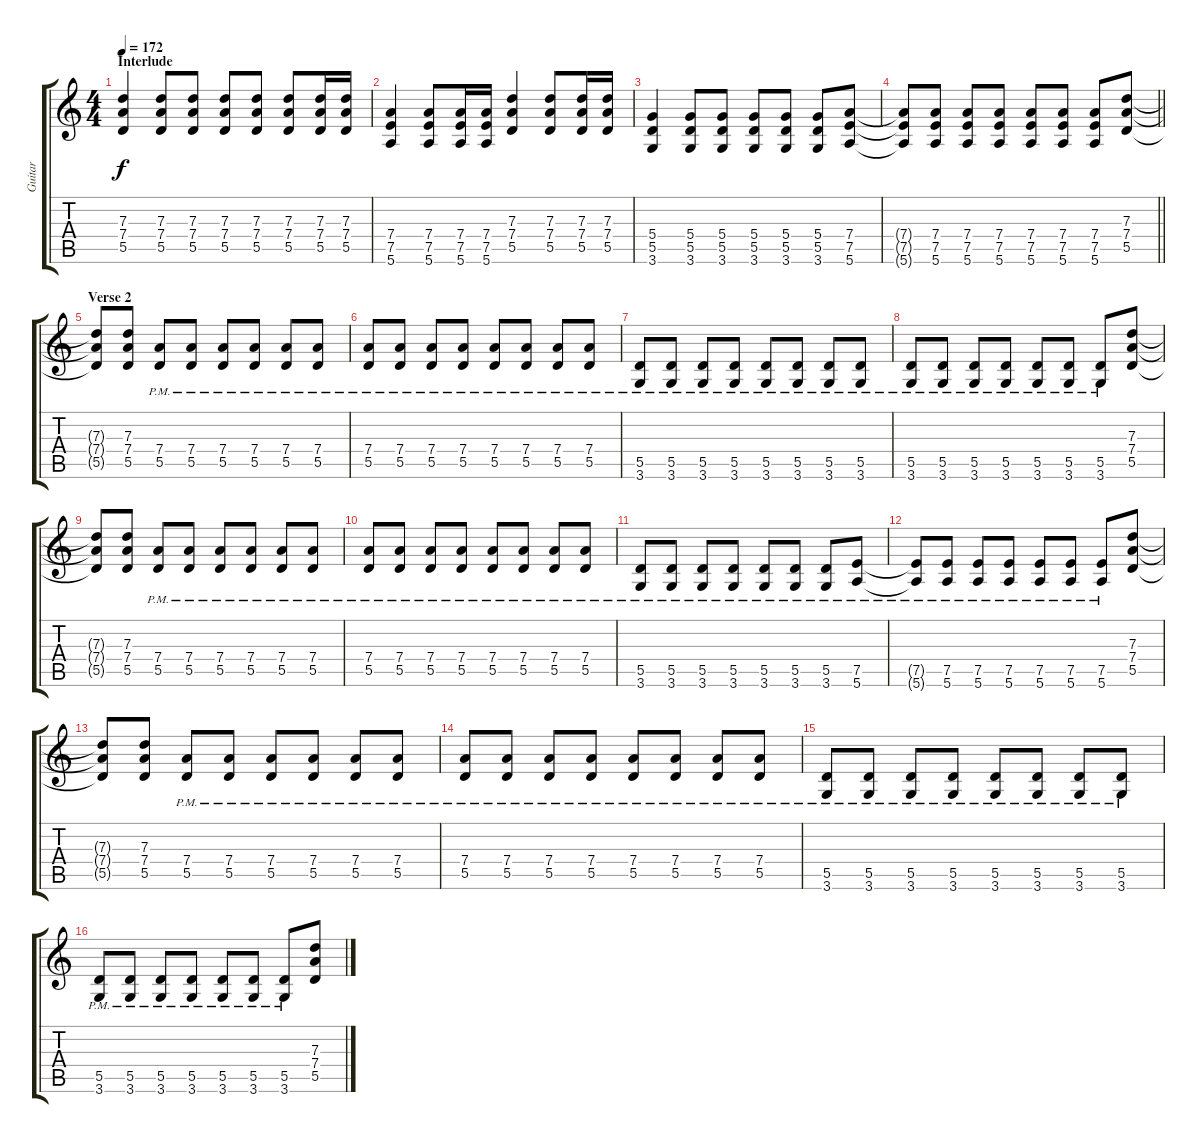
\track ("Guitar" "Guitar") {instrument distortionguitar}
\staff {score tabs}
\tuning (E4 B3 G3 D3 A2 E2) {hide}
\ts (4 4)
\section ("" "Interlude")
\tempo 172
\clef g2
\ks c
(7.3 7.4 5.5).4{dy f} (7.3 7.4 5.5).8 (7.3 7.4 5.5).8 (7.3 7.4 5.5).8 (7.3 7.4 5.5).8 (7.3 7.4 5.5).8 (7.3 7.4 5.5).16 (7.3 7.4 5.5).16 |
(7.4 7.5 5.6).4 (7.4 7.5 5.6).8 (7.4 7.5 5.6).16 (7.4 7.5 5.6).16 (7.3 7.4 5.5).4 (7.3 7.4 5.5).8 (7.3 7.4 5.5).16 (7.3 7.4 5.5).16 |
(5.4 5.5 3.6).4 (5.4 5.5 3.6).8 (5.4 5.5 3.6).8 (5.4 5.5 3.6).8 (5.4 5.5 3.6).8 (5.4 5.5 3.6).8 (7.4 7.5 5.6).8 |
\barLineRight lightlight
(7.4{t} 7.5{t} 5.6{t}).8 (7.4 7.5 5.6).8 (7.4 7.5 5.6).8 (7.4 7.5 5.6).8 (7.4 7.5 5.6).8 (7.4 7.5 5.6).8 (7.4 7.5 5.6).8 (7.3 7.4 5.5).8 |
\section ("" "Verse 2")
(7.3{t} 7.4{t} 5.5{t}).8 (7.3 7.4 5.5).8 (7.4{pm} 5.5{pm}).8 (7.4{pm} 5.5{pm}).8 (7.4{pm} 5.5{pm}).8 (7.4{pm} 5.5{pm}).8 (7.4{pm} 5.5{pm}).8 (7.4{pm} 5.5{pm}).8 |
(7.4{pm} 5.5{pm}).8 (7.4{pm} 5.5{pm}).8 (7.4{pm} 5.5{pm}).8 (7.4{pm} 5.5{pm}).8 (7.4{pm} 5.5{pm}).8 (7.4{pm} 5.5{pm}).8 (7.4{pm} 5.5{pm}).8 (7.4{pm} 5.5{pm}).8 |
(5.5{pm} 3.6{pm}).8 (5.5{pm} 3.6{pm}).8 (5.5{pm} 3.6{pm}).8 (5.5{pm} 3.6{pm}).8 (5.5{pm} 3.6{pm}).8 (5.5{pm} 3.6{pm}).8 (5.5{pm} 3.6{pm}).8 (5.5{pm} 3.6{pm}).8 |
(5.5{pm} 3.6{pm}).8 (5.5{pm} 3.6{pm}).8 (5.5{pm} 3.6{pm}).8 (5.5{pm} 3.6{pm}).8 (5.5{pm} 3.6{pm}).8 (5.5{pm} 3.6{pm}).8 (5.5{pm} 3.6{pm}).8 (7.3 7.4 5.5).8 |
(7.3{t} 7.4{t} 5.5{t}).8 (7.3 7.4 5.5).8 (7.4{pm} 5.5{pm}).8 (7.4{pm} 5.5{pm}).8 (7.4{pm} 5.5{pm}).8 (7.4{pm} 5.5{pm}).8 (7.4{pm} 5.5{pm}).8 (7.4{pm} 5.5{pm}).8 |
(7.4{pm} 5.5{pm}).8 (7.4{pm} 5.5{pm}).8 (7.4{pm} 5.5{pm}).8 (7.4{pm} 5.5{pm}).8 (7.4{pm} 5.5{pm}).8 (7.4{pm} 5.5{pm}).8 (7.4{pm} 5.5{pm}).8 (7.4{pm} 5.5{pm}).8 |
(5.5{pm} 3.6{pm}).8 (5.5{pm} 3.6{pm}).8 (5.5{pm} 3.6{pm}).8 (5.5{pm} 3.6{pm}).8 (5.5{pm} 3.6{pm}).8 (5.5{pm} 3.6{pm}).8 (5.5{pm} 3.6{pm}).8 (7.5{pm} 5.6{pm}).8 |
(7.5{pm t} 5.6{pm t}).8 (7.5{pm} 5.6{pm}).8 (7.5{pm} 5.6{pm}).8 (7.5{pm} 5.6{pm}).8 (7.5{pm} 5.6{pm}).8 (7.5{pm} 5.6{pm}).8 (7.5{pm} 5.6{pm}).8 (7.3 7.4 5.5).8 |
(7.3{t} 7.4{t} 5.5{t}).8 (7.3 7.4 5.5).8 (7.4{pm} 5.5{pm}).8 (7.4{pm} 5.5{pm}).8 (7.4{pm} 5.5{pm}).8 (7.4{pm} 5.5{pm}).8 (7.4{pm} 5.5{pm}).8 (7.4{pm} 5.5{pm}).8 |
(7.4{pm} 5.5{pm}).8 (7.4{pm} 5.5{pm}).8 (7.4{pm} 5.5{pm}).8 (7.4{pm} 5.5{pm}).8 (7.4{pm} 5.5{pm}).8 (7.4{pm} 5.5{pm}).8 (7.4{pm} 5.5{pm}).8 (7.4{pm} 5.5{pm}).8 |
(5.5{pm} 3.6{pm}).8 (5.5{pm} 3.6{pm}).8 (5.5{pm} 3.6{pm}).8 (5.5{pm} 3.6{pm}).8 (5.5{pm} 3.6{pm}).8 (5.5{pm} 3.6{pm}).8 (5.5{pm} 3.6{pm}).8 (5.5{pm} 3.6{pm}).8 |
(5.5{pm} 3.6{pm}).8 (5.5{pm} 3.6{pm}).8 (5.5{pm} 3.6{pm}).8 (5.5{pm} 3.6{pm}).8 (5.5{pm} 3.6{pm}).8 (5.5{pm} 3.6{pm}).8 (5.5{pm} 3.6{pm}).8 (7.3 7.4 5.5).8
